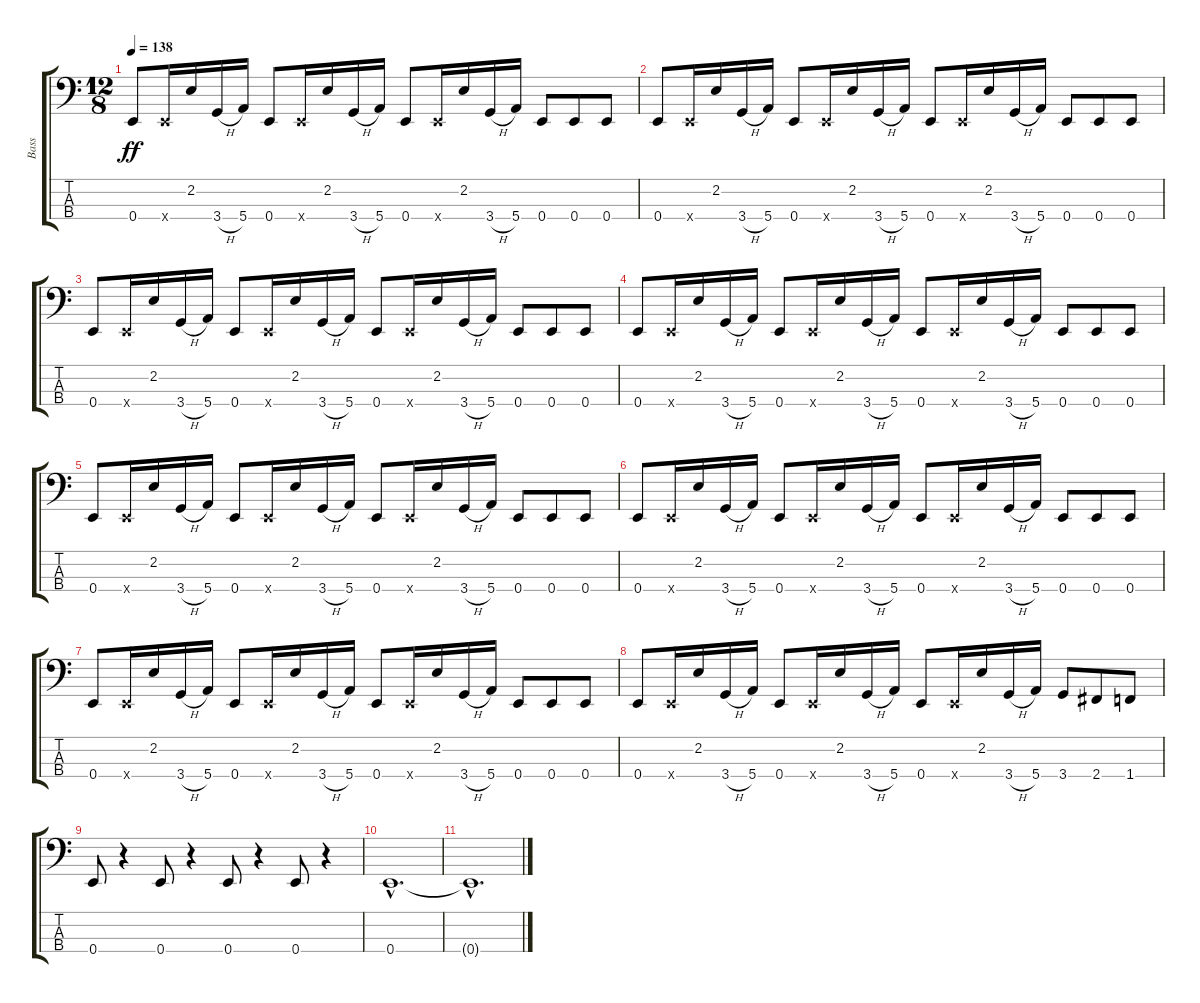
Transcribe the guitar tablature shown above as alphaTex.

\track ("Bass" "Bass") {instrument electricbassfinger}
\staff {score tabs}
\tuning (G2 D2 A1 E1) {hide}
\ts (12 8)
\tempo 138
\clef f4
\ks c
0.4.8{dy ff} 0.4{x}.16 2.2.16 3.4{h}.16 5.4.16 0.4.8 0.4{x}.16 2.2.16 3.4{h}.16 5.4.16 0.4.8 0.4{x}.16 2.2.16 3.4{h}.16 5.4.16 0.4.8 0.4.8 0.4.8 |
0.4.8 0.4{x}.16 2.2.16 3.4{h}.16 5.4.16 0.4.8 0.4{x}.16 2.2.16 3.4{h}.16 5.4.16 0.4.8 0.4{x}.16 2.2.16 3.4{h}.16 5.4.16 0.4.8 0.4.8 0.4.8 |
0.4.8 0.4{x}.16 2.2.16 3.4{h}.16 5.4.16 0.4.8 0.4{x}.16 2.2.16 3.4{h}.16 5.4.16 0.4.8 0.4{x}.16 2.2.16 3.4{h}.16 5.4.16 0.4.8 0.4.8 0.4.8 |
0.4.8 0.4{x}.16 2.2.16 3.4{h}.16 5.4.16 0.4.8 0.4{x}.16 2.2.16 3.4{h}.16 5.4.16 0.4.8 0.4{x}.16 2.2.16 3.4{h}.16 5.4.16 0.4.8 0.4.8 0.4.8 |
0.4.8 0.4{x}.16 2.2.16 3.4{h}.16 5.4.16 0.4.8 0.4{x}.16 2.2.16 3.4{h}.16 5.4.16 0.4.8 0.4{x}.16 2.2.16 3.4{h}.16 5.4.16 0.4.8 0.4.8 0.4.8 |
0.4.8 0.4{x}.16 2.2.16 3.4{h}.16 5.4.16 0.4.8 0.4{x}.16 2.2.16 3.4{h}.16 5.4.16 0.4.8 0.4{x}.16 2.2.16 3.4{h}.16 5.4.16 0.4.8 0.4.8 0.4.8 |
0.4.8 0.4{x}.16 2.2.16 3.4{h}.16 5.4.16 0.4.8 0.4{x}.16 2.2.16 3.4{h}.16 5.4.16 0.4.8 0.4{x}.16 2.2.16 3.4{h}.16 5.4.16 0.4.8 0.4.8 0.4.8 |
0.4.8 0.4{x}.16 2.2.16 3.4{h}.16 5.4.16 0.4.8 0.4{x}.16 2.2.16 3.4{h}.16 5.4.16 0.4.8 0.4{x}.16 2.2.16 3.4{h}.16 5.4.16 3.4.8 2.4.8 1.4.8 |
0.4.8 r.4 0.4.8 r.4 0.4.8 r.4 0.4.8 r.4 |
0.4{hac}.1{d} |
0.4{hac t}.1{d volume 0}
